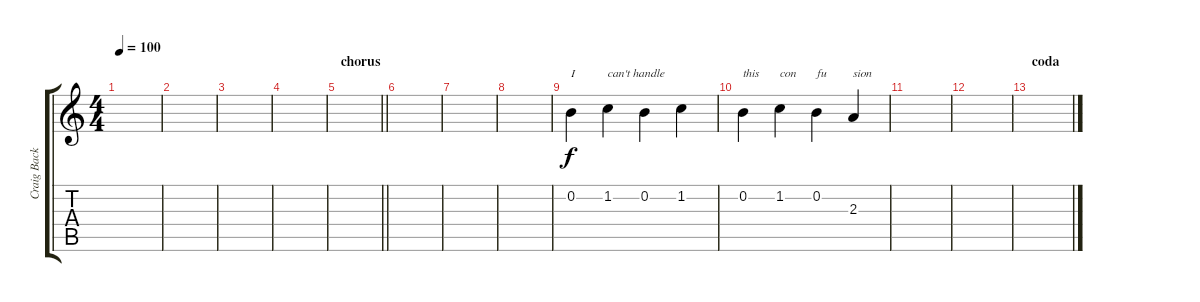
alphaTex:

\track ("Craig Back Vocals" "Craig Back") {instrument electricguitarjazz}
\staff {score tabs}
\tuning (E4 B3 G3 D3 A2 E2) {hide}
\ts (4 4)
\tempo 100
\clef g2
\ks c
|
|
|
|
\section ("" "chorus")
\barLineRight lightlight
|
|
|
|
0.2.4{txt "I"} 1.2.4{txt "can't handle"} 0.2.4 1.2.4 |
0.2.4{txt "this "} 1.2.4{txt "con"} 0.2.4{txt "fu"} 2.3.4{txt "sion"} |
|
|
\section ("" "coda")
